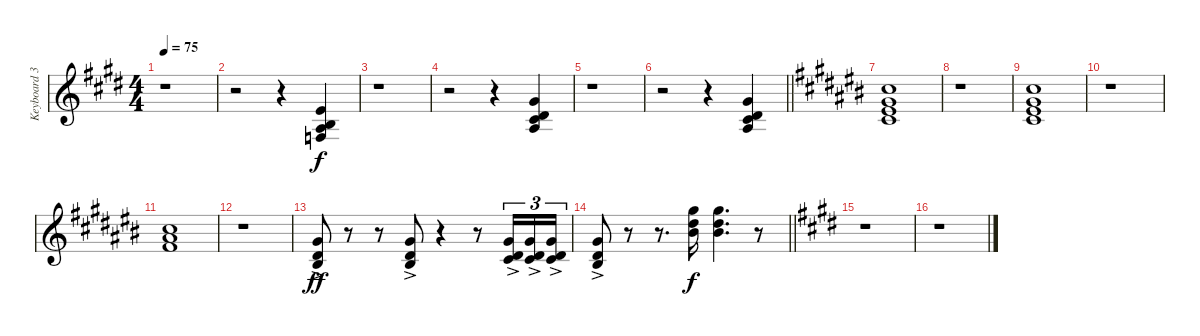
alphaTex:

\track ("Keyboard 3" "Keyboard 3") {instrument stringensemble2}
\staff {score}
\tuning (E5 B4 G4 D4 A3 E3 B2) {hide}
\ts (4 4)
\tempo 75
\clef g2
\ks e
r.1{dy f} |
r.2 r.4 (2.4 0.5 1.6 12.7).4 |
r.1 |
r.2 r.4 (1.3 1.4 0.5 9.6).4 |
r.1 |
\barLineRight lightlight
r.2 r.4 (1.3 1.4 0.5 9.6).4 |
\ks c#
(2.2 1.3 3.4 4.5).1{instrument stringensemble1} |
r.1 |
(2.2 1.3 3.4 4.5).1 |
r.1 |
(2.2 3.3 4.4).1 |
r.1 |
(1.3{ac} 1.4{ac} 3.5{ac}).8{dy ff} r.8 r.8 (1.3{ac} 1.4{ac} 3.5{ac}).8 r.4 r.8 (1.3{ac} 1.4{ac} 4.5{ac}).16{tu (3 2)} (1.3{ac} 1.4{ac} 4.5{ac}).16{tu (3 2)} (1.3{ac} 1.4{ac} 4.5{ac}).16{tu (3 2)} |
\barLineRight lightlight
(1.3{ac} 1.4{ac} 3.5{ac}).8 r.8 r.8{d} (4.1 1.2 8.3).16{dy f} (4.1 1.2 8.3).4{d} r.8 |
\ks e
r.1 |
r.1
